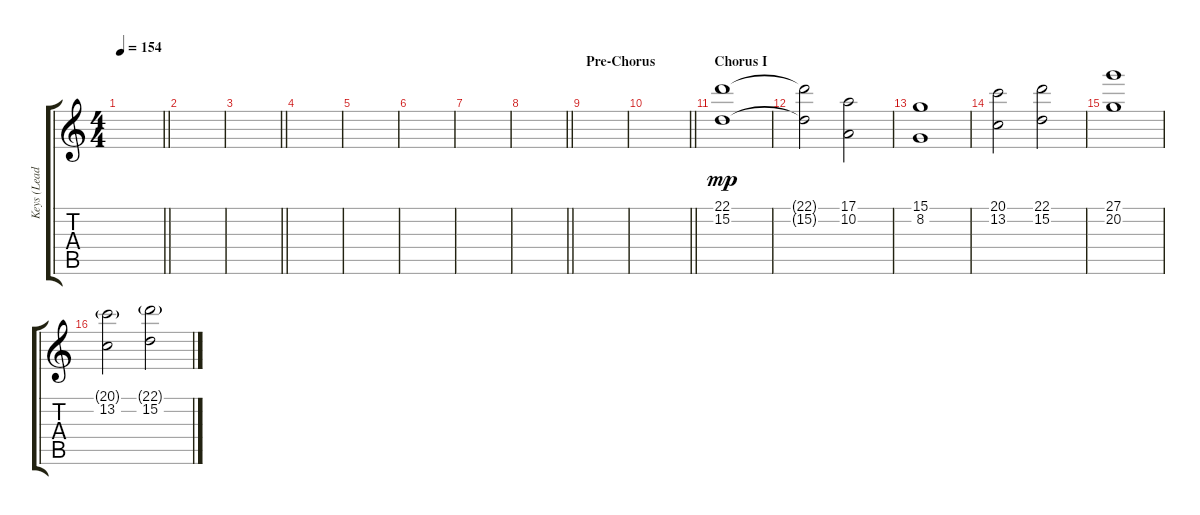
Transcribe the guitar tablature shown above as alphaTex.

\track ("Keys (Lead)" "Keys (Lead") {instrument stringensemble1}
\staff {score tabs}
\tuning (E4 B3 G3 D3 A2 E2) {hide}
\ts (4 4)
\tempo 154
\clef g2
\barLineRight lightlight
\ks c
|
|
\barLineRight lightlight
|
|
|
|
|
\barLineRight lightlight
|
\section ("" "Pre-Chorus")
|
\barLineRight lightlight
|
\section ("" "Chorus I")
(22.1 15.2).1{dy mp volume 13} |
(22.1{t} 15.2{t}).2 (17.1 10.2).2 |
(15.1 8.2).1 |
(20.1 13.2).2 (22.1 15.2).2 |
(27.1 20.2).1 |
(20.1{g} 13.2).2 (22.1{g} 15.2).2
